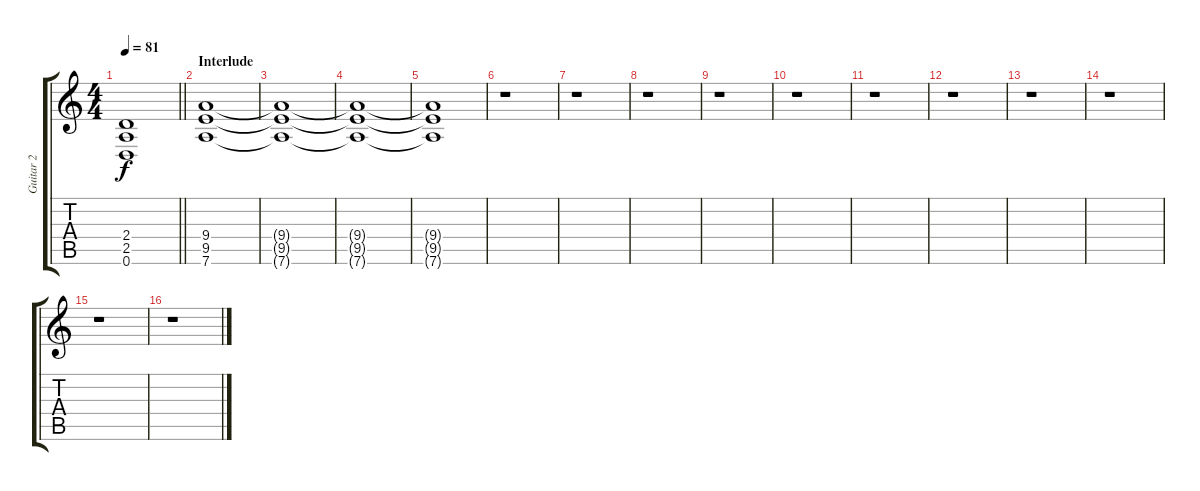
\track ("Guitar 2" "Guitar 2") {instrument distortionguitar}
\staff {score tabs}
\tuning (D4 A3 F3 C3 G2 D2) {hide}
\ts (4 4)
\tempo 81
\clef g2
\barLineRight lightlight
\ks c
(2.4{t} 2.5{t} 0.6{t}).1{dy f} |
\section ("" "Interlude")
(9.4 9.5 7.6).1 |
(9.4{t} 9.5{t} 7.6{t}).1 |
(9.4{t} 9.5{t} 7.6{t}).1 |
(9.4{t} 9.5{t} 7.6{t}).1 |
r.1 |
r.1 |
r.1 |
r.1 |
r.1 |
r.1 |
r.1 |
r.1 |
r.1 |
r.1 |
r.1
